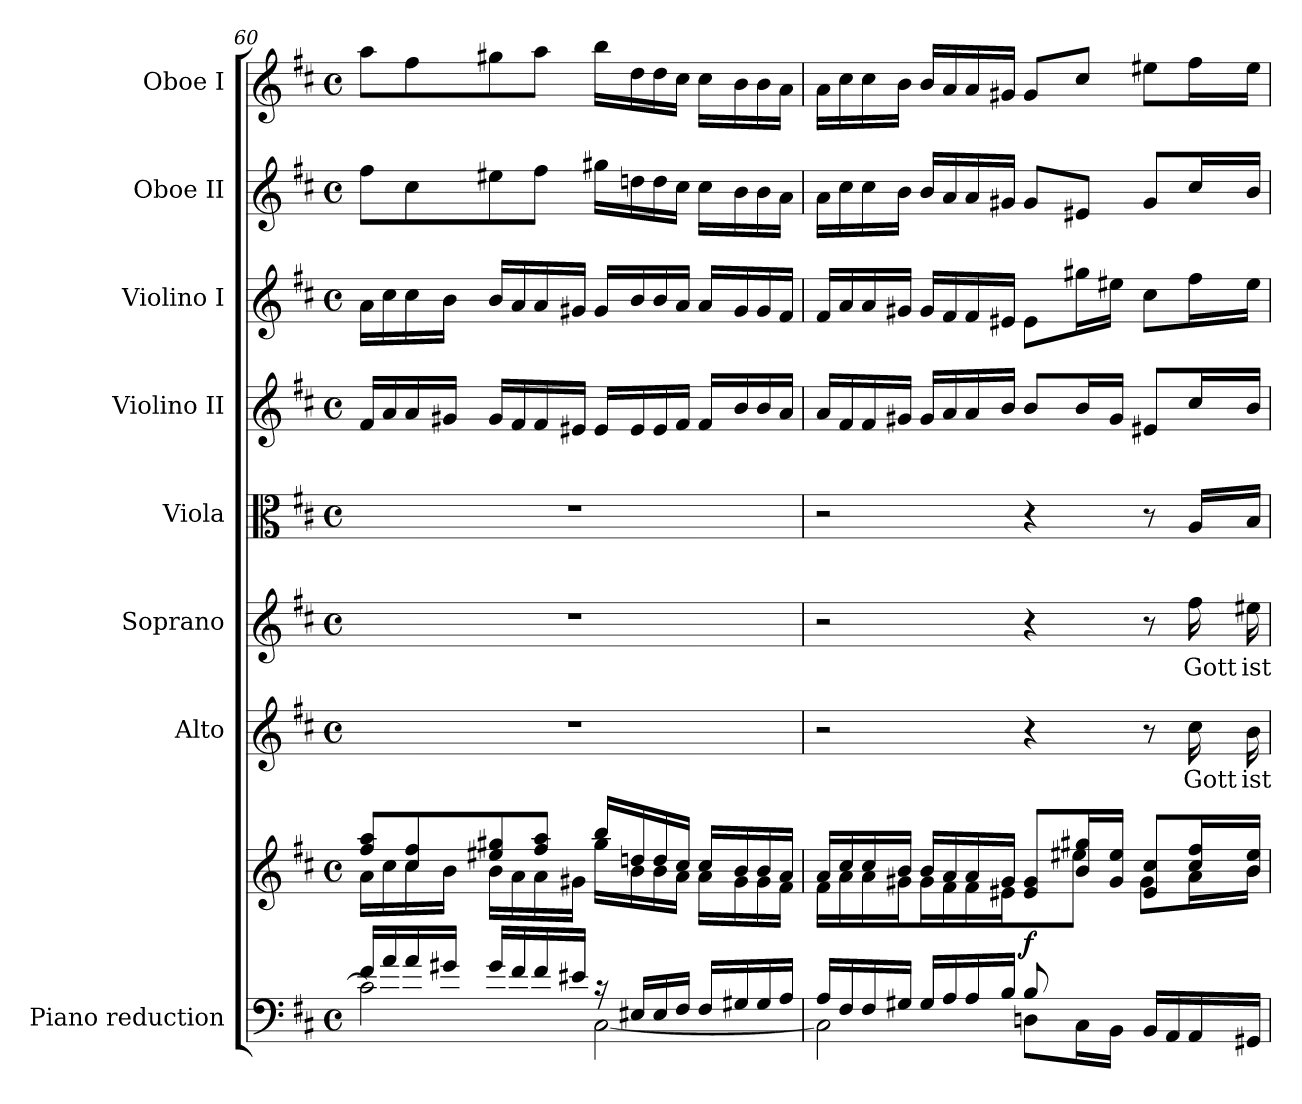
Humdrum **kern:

**kern	**kern	**dynam	**kern	**text	**kern	**text	**kern	**kern	**kern	**kern	**kern
*part8	*part8	*part8	*part7	*part7	*part6	*part6	*part5	*part4	*part3	*part2	*part1
*staff9	*staff8	*staff8/9	*staff7	*staff7	*staff6	*staff6	*staff5	*staff4	*staff3	*staff2	*staff1
*I"Piano reduction	*	*	*I"Alto	*	*I"Soprano	*	*I"Viola	*I"Violino II	*I"Violino I	*I"Oboe II	*I"Oboe I
*I'Pno	*	*	*	*	*	*	*I'Vla	*I'Vln	*I'Vln	*I'Ob	*I'Ob
*clefF4	*clefG2	*	*clefG2	*	*clefG2	*	*clefC3	*clefG2	*clefG2	*clefG2	*clefG2
*k[f#c#]	*k[f#c#]	*	*k[f#c#]	*	*k[f#c#]	*	*k[f#c#]	*k[f#c#]	*k[f#c#]	*k[f#c#]	*k[f#c#]
*M4/4	*M4/4	*	*M4/4	*	*M4/4	*	*M4/4	*M4/4	*M4/4	*M4/4	*M4/4
*met(c)	*met(c)	*	*met(c)	*	*met(c)	*	*met(c)	*met(c)	*met(c)	*met(c)	*met(c)
=60	=60	=60	=60	=60	=60	=60	=60	=60	=60	=60	=60
*^	*^	*	*	*	*	*	*	*	*	*	*
16f#/LL	2c#\]	8ff#/ 8aa/L	16a\LL	.	1r	.	1r	.	1r	16f#/LL	16a\LL	8ff#\L	8aa\L
16a/	.	.	16cc#\	.	.	.	.	.	.	16a/	16cc#\	.	.
16a/	.	8cc#/ 8ff#/	16cc#\	.	.	.	.	.	.	16a/	16cc#\	8cc#\	8ff#\
16g#X/JJ	.	.	16b\JJ	.	.	.	.	.	.	16g#X/JJ	16b\JJ	.	.
16g#/LL	.	8ee#X/ 8gg#X/	16b\LL	.	.	.	.	.	.	16g#/LL	16b/LL	8ee#X\	8gg#X\
16f#/	.	.	16a\	.	.	.	.	.	.	16f#/	16a/	.	.
16f#/	.	8ff#/ 8aa/J	16a\	.	.	.	.	.	.	16f#/	16a/	8ff#\J	8aa\J
16e#X/JJ	.	.	16g#X\JJ	.	.	.	.	.	.	16e#X/JJ	16g#X/JJ	.	.
16r	[2C#\	16bb/LL	16gg#\LL	.	.	.	.	.	.	16e#/LL	16g#/LL	16gg#X\LL	16bb\LL
16E#X/LL	.	16ddn/	16b\	.	.	.	.	.	.	16e#/	16b/	16ddn\	16dd\
16E#/	.	16dd/	16b\	.	.	.	.	.	.	16e#/	16b/	16dd\	16dd\
16F#/JJ	.	16cc#/JJ	16a\JJ	.	.	.	.	.	.	16f#/JJ	16a/JJ	16cc#\JJ	16cc#\JJ
16F#/LL	.	16cc#/LL	16a\LL	.	.	.	.	.	.	16f#/LL	16a/LL	16cc#\LL	16cc#\LL
16G#X/	.	16b/	16g#\	.	.	.	.	.	.	16b/	16g#/	16b\	16b\
16G#/	.	16b/	16g#\	.	.	.	.	.	.	16b/	16g#/	16b\	16b\
16A/JJ	.	16a/JJ	16f#\JJ	.	.	.	.	.	.	16a/JJ	16f#/JJ	16a\JJ	16a\JJ
=61	=61	=61	=61	=61	=61	=61	=61	=61	=61	=61	=61	=61	=61
*	*^	*	*	*	*	*	*	*	*	*	*	*	*
2ryy	16A/LL	2C#\]	16a/LL	16f#\LL	.	2r	.	2r	.	2r	16a/LL	16f#/LL	16a\LL	16a\LL
.	16F#/	.	16cc#/	16a\	.	.	.	.	.	.	16f#/	16a/	16cc#\	16cc#\
.	16F#/	.	16cc#/	16a\	.	.	.	.	.	.	16f#/	16a/	16cc#\	16cc#\
.	16G#X/JJ	.	16b/JJ	16g#X\JJ	.	.	.	.	.	.	16g#X/JJ	16g#X/JJ	16b\JJ	16b\JJ
.	16G#/LL	.	16b/LL	16g#\LL	.	.	.	.	.	.	16g#/LL	16g#/LL	16b/LL	16b/LL
.	16A/	.	16a/	16f#\	.	.	.	.	.	.	16a/	16f#/	16a/	16a/
.	16A/	.	16a/	16f#\	.	.	.	.	.	.	16a/	16f#/	16a/	16a/
.	16B/JJ	.	16g#/JJ	16e#X\JJ	.	.	.	.	.	.	16b/JJ	16e#X/JJ	16g#X/JJ	16g#X/JJ
!	!	!	!	!	!LO:DY:b	!	!	!	!	!	!	!	!	!
8B/L	4ryy	8Dn\L	8e#/ 8g#/L	8ryy	f	4r	.	4r	.	4r	8b/L	8e#\L	8g#/L	8g#/L
4.ryy	.	16C#\L	16b/ 16gg#X/L	8ee#X\J	.	.	.	.	.	.	16b/L	16gg#X\L	8e#X/J	8cc#/J
.	.	16BB\JJ	16g#/ 16ee#/JJ	.	.	.	.	.	.	.	16g#/JJ	16ee#X\JJ	.	.
.	16BB/LL	4ryy	8e#/ 8cc#/L	8g#\L	.	8r	.	8r	.	8r	8e#X/L	8cc#\L	8g#/L	8ee#X\L
.	16AA/	.	.	.	.	.	.	.	.	.	.	.	.	.
!	!	!	!	!	!	!	!LO:LY:b	!	!LO:LY:b	!	!	!	!	!
.	16AA/	.	16cc#/ 16ff#/L	16a\L	.	16cc#\	Gott	16ff#\	Gott	16A/LL	16cc#/L	16ff#\L	16cc#/L	16ff#\L
!	!	!	!	!	!	!	!LO:LY:b	!	!LO:LY:b	!	!	!	!	!
.	16GG#X/JJ	.	16b/ 16ee#/JJ	16b\JJ	.	16b\	ist	16ee#X\	ist	16B/JJ	16b/JJ	16ee#\JJ	16b/JJ	16ee#\JJ
*v	*v	*v	*	*	*	*	*	*	*	*	*	*	*	*
*	*v	*v	*	*	*	*	*	*	*	*	*	*
=	=	=	=	=	=	=	=	=	=	=	=
*-	*-	*-	*-	*-	*-	*-	*-	*-	*-	*-	*-
